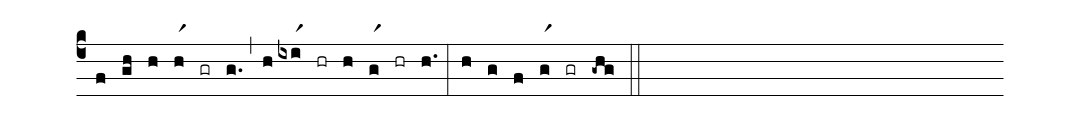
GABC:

%%
(c4)
(f) (gh)
(h) (hr1) (gr) (g.) (,)
(h) (ixir1) (hr) (h) (gr1) (hr) (h.) (:)
(h) (g) (f) (gr1) (gr) (-ghg) (::)
